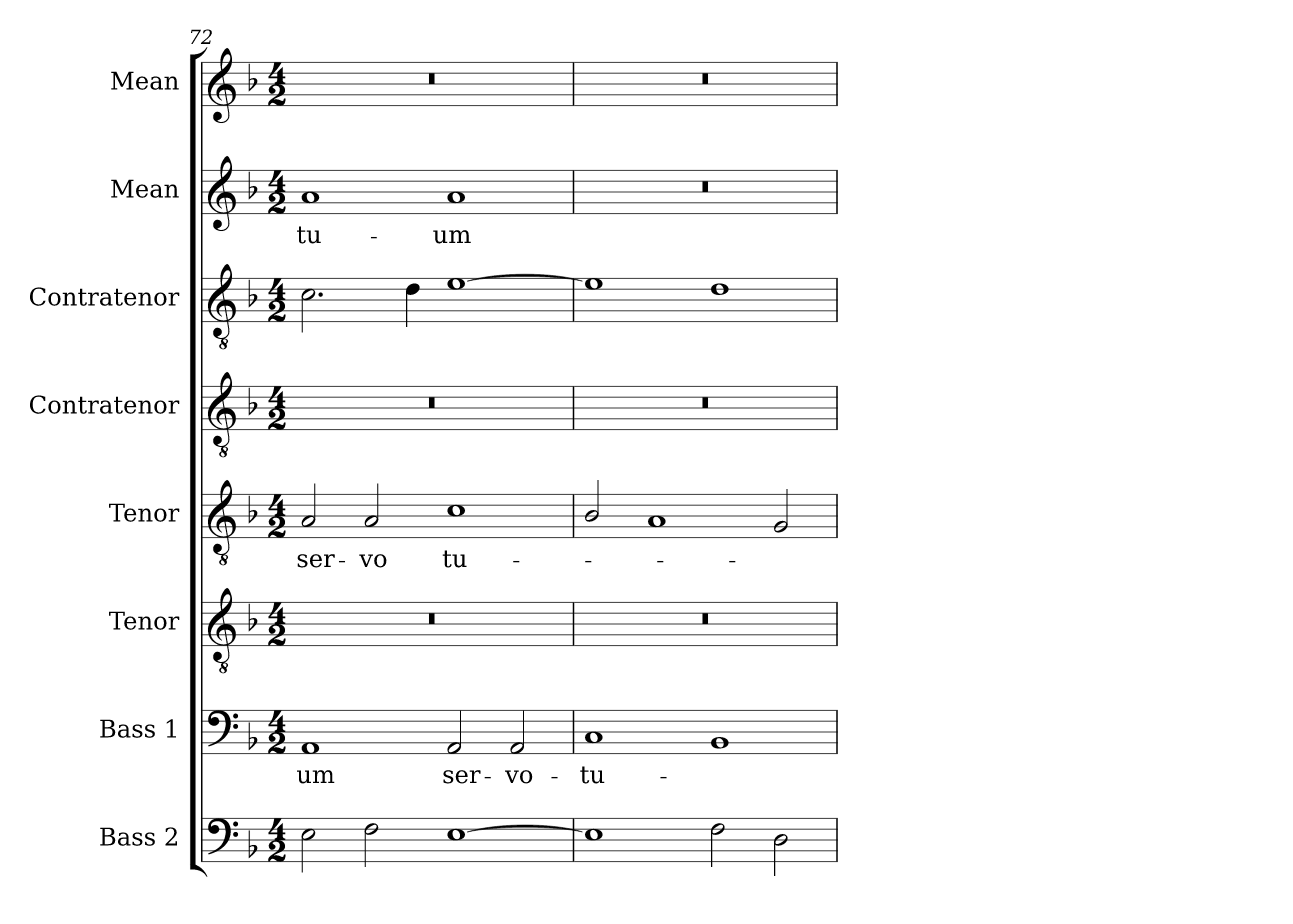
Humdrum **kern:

**kern	**kern	**text	**kern	**kern	**text	**kern	**kern	**kern	**text	**kern
*part8	*part7	*part7	*part6	*part5	*part5	*part4	*part3	*part2	*part2	*part1
*staff8	*staff7	*staff7	*staff6	*staff5	*staff5	*staff4	*staff3	*staff2	*staff2	*staff1
*I"Bass 2	*I"Bass 1	*	*I"Tenor	*I"Tenor	*	*I"Contratenor	*I"Contratenor	*I"Mean	*	*I"Mean
*I'B2.	*I'B1.	*	*I'T.	*I'T.	*	*I'Ct.	*I'Ct.	*I'M.	*	*I'M.
!!LO:LB:g=z
*clefF4	*clefF4	*	*clefGv2	*clefGv2	*	*clefGv2	*clefGv2	*clefG2	*	*clefG2
*	*	*	*ITrd7c12	*ITrd7c12	*	*ITrd7c12	*ITrd7c12	*	*	*
*k[b-]	*k[b-]	*	*k[b-]	*k[b-]	*	*k[b-]	*k[b-]	*k[b-]	*	*k[b-]
*F:	*F:	*	*F:	*F:	*	*F:	*F:	*F:	*	*F:
*M4/2	*M4/2	*	*M4/2	*M4/2	*	*M4/2	*M4/2	*M4/2	*	*M4/2
=72	=72	=72	=72	=72	=72	=72	=72	=72	=72	=72
!	!	!LO:LY:b:color=#000000	!LO:N:vis=1	!	!	!	!	!	!	!
!	!	!	!	!	!LO:LY:b:color=#000000	!LO:N:vis=1	!	!	!	!
!	!	!	!	!	!	!	!	!	!LO:LY:b:color=#000000	!LO:N:vis=1
2Ei\	1AAi	-um	0r	2AAi/	ser-	0r	2.Ci\	1ai	tu-	0r
!	!	!	!	!	!LO:LY:b:color=#000000	!	!	!	!	!
2Fi\	.	.	.	2AAi/	-vo	.	.	.	.	.
.	.	.	.	.	.	.	4Di\	.	.	.
!	!	!LO:LY:b:color=#000000	!	!	!	!	!	!	!	!
!	!	!	!	!	!LO:LY:b:color=#000000	!	!	!	!	!
!	!	!	!	!	!	!	!	!	!LO:LY:b:color=#000000	!
[1Ei	2AAi/	ser-	.	1Ci	tu-	.	[1Ei	1ai	-um	.
!	!	!LO:LY:b:color=#000000	!	!	!	!	!	!	!	!
.	2AAi/	-vo-	.	.	.	.	.	.	.	.
=73	=73	=73	=73	=73	=73	=73	=73	=73	=73	=73
!	!	!LO:LY:b:color=#000000	!LO:N:vis=1	!	!	!LO:N:vis=1	!	!LO:N:vis=1	!	!LO:N:vis=1
1Ei]	1Ci	-tu-	0r	2BB-i/	.	0r	1Ei]	0r	.	0r
.	.	.	.	1AAi	.	.	.	.	.	.
2Fi\	1BB-i	.	.	.	.	.	1Di	.	.	.
2Di\	.	.	.	2GGi/	.	.	.	.	.	.
=	=	=	=	=	=	=	=	=	=	=
*-	*-	*-	*-	*-	*-	*-	*-	*-	*-	*-
